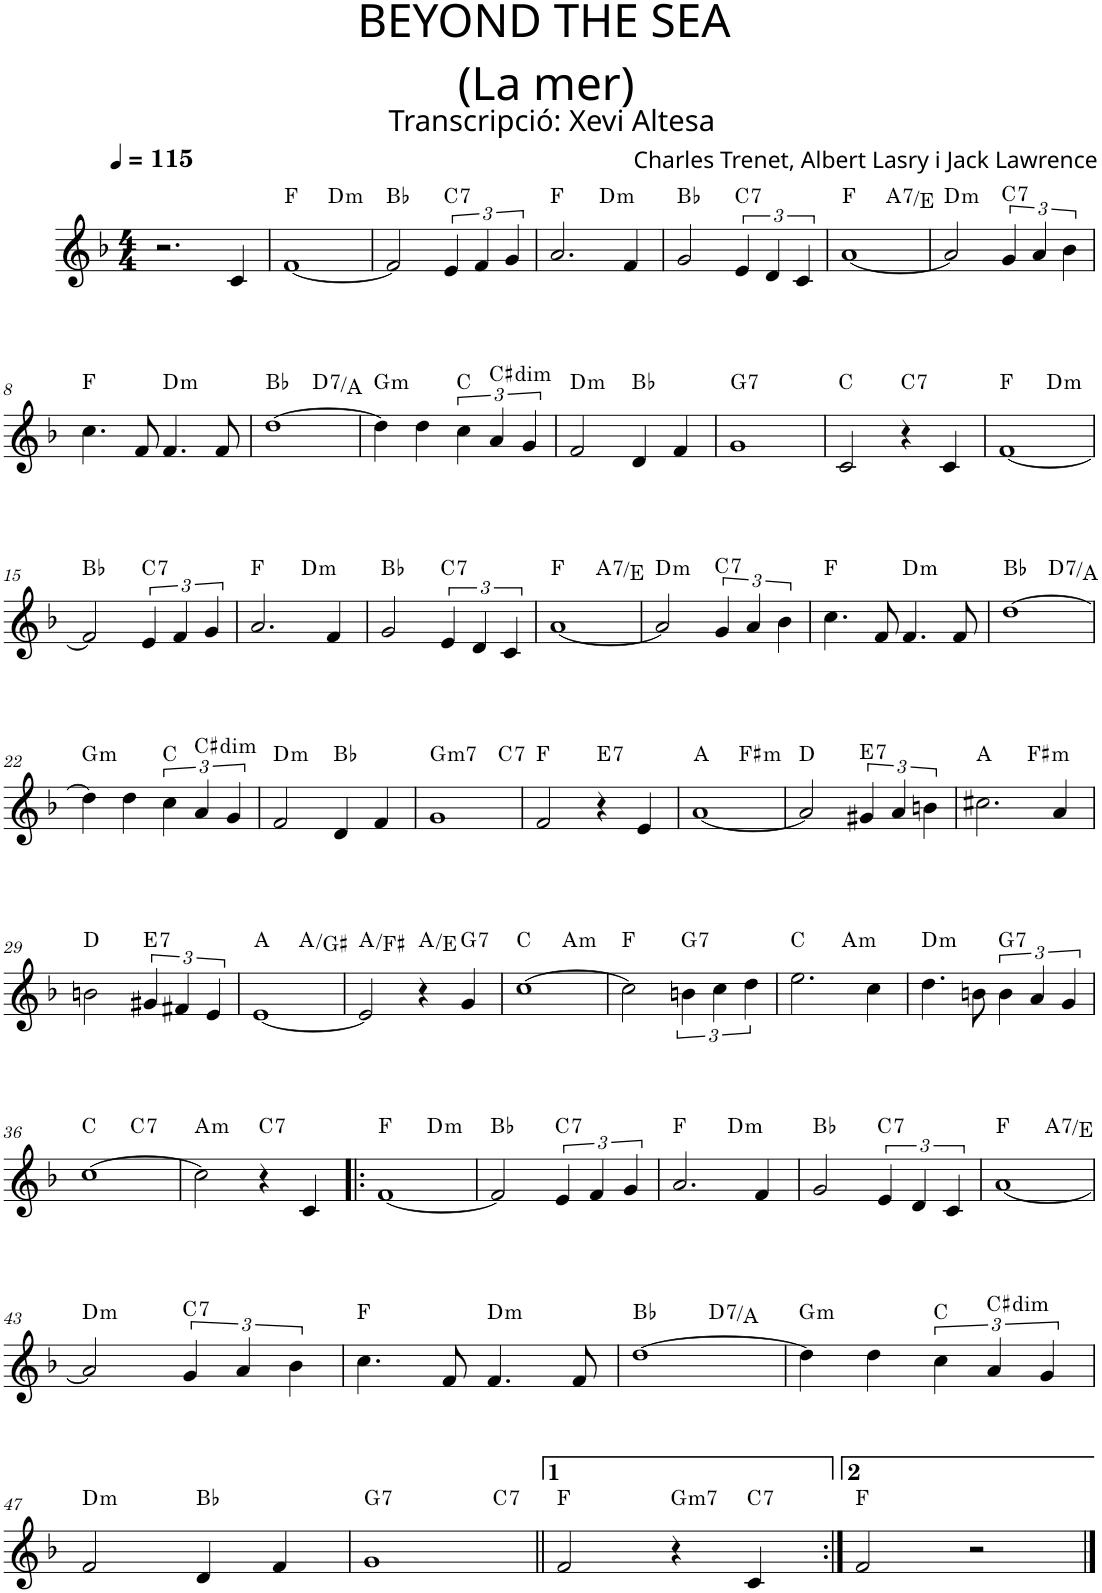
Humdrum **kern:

**kern	**harte
*part1	*part1
*staff1	*
*I"P1	*
*clefG2	*
*k[b-]	*
*F:	*
*M4/4	*
*MM115	*
=1	=1
2.r	.
4c/	.
=2	=2
*^	*
[<1f	2ryy	F:maj
!	!	!LO:H:kt=m
.	2ryy	D:min
*v	*v	*
=3	=3
2f/]	Bb:maj
!	!LO:H:kt=7
6e/	C:7
6f/	.
6g/	.
=4	=4
*^	*
2.a/	2ryy	F:maj
!	!	!LO:H:kt=m
.	2ryy	D:min
4f/	.	.
*v	*v	*
=5	=5
2g/	Bb:maj
!	!LO:H:kt=7
6e/	C:7
6d/	.
6c/	.
=6	=6
*^	*
[<1a	2ryy	F:maj
!	!	!LO:H:kt=7
.	2ryy	A:7/5
=7	=7	=7
!	!	!LO:H:kt=m
*v	*v	*
2a/]	D:min
!	!LO:H:kt=7
6g/	C:7
6a/	.
6b-\	.
!!LO:LB:g=z
=8	=8
4.cc\	F:maj
8f/	.
!	!LO:H:kt=m
4.f/	D:min
8f/	.
=9	=9
*^	*
[>1dd	2ryy	Bb:maj
!	!	!LO:H:kt=7
.	2ryy	D:7/5
=10	=10	=10
!	!	!LO:H:kt=m
*v	*v	*
4dd\]	G:min
4dd\	.
6cc\	C:maj
!	!LO:H:kt=dim
6a/	C#:dim
6g/	.
=11	=11
!	!LO:H:kt=m
2f/	D:min
4d/	Bb:maj
4f/	.
=12	=12
!	!LO:H:kt=7
1g	G:7
=13	=13
2c/	C:maj
!	!LO:H:kt=7
4r	C:7
4c/	.
=14	=14
*^	*
[<1f	2ryy	F:maj
!	!	!LO:H:kt=m
.	2ryy	D:min
*v	*v	*
!!LO:LB:g=z
=15	=15
2f/]	Bb:maj
!	!LO:H:kt=7
6e/	C:7
6f/	.
6g/	.
=16	=16
*^	*
2.a/	2ryy	F:maj
!	!	!LO:H:kt=m
.	2ryy	D:min
4f/	.	.
*v	*v	*
=17	=17
2g/	Bb:maj
!	!LO:H:kt=7
6e/	C:7
6d/	.
6c/	.
=18	=18
*^	*
[<1a	2ryy	F:maj
!	!	!LO:H:kt=7
.	2ryy	A:7/5
=19	=19	=19
!	!	!LO:H:kt=m
*v	*v	*
2a/]	D:min
!	!LO:H:kt=7
6g/	C:7
6a/	.
6b-\	.
=20	=20
4.cc\	F:maj
8f/	.
!	!LO:H:kt=m
4.f/	D:min
8f/	.
=21	=21
*^	*
[>1dd	2ryy	Bb:maj
!	!	!LO:H:kt=7
.	2ryy	D:7/5
!!LO:LB:g=z	!!
=22	=22	=22
!	!	!LO:H:kt=m
*v	*v	*
4dd\]	G:min
4dd\	.
6cc\	C:maj
!	!LO:H:kt=dim
6a/	C#:dim
6g/	.
=23	=23
!	!LO:H:kt=m
2f/	D:min
4d/	Bb:maj
4f/	.
=24	=24
!	!LO:H:kt=m7
*^	*
1g	2.ryy	G:min7
!	!	!LO:H:kt=7
.	4ryy	C:7
*v	*v	*
=25	=25
2f/	F:maj
!	!LO:H:kt=7
4r	E:7
4e/	.
=26	=26
*^	*
[<1a	2ryy	A:maj
!	!	!LO:H:kt=m
.	2ryy	F#:min
*v	*v	*
=27	=27
2a/]	D:maj
!	!LO:H:kt=7
6g#X/	E:7
6a/	.
6bn\	.
=28	=28
*^	*
2.cc#X\	2ryy	A:maj
!	!	!LO:H:kt=m
.	2ryy	F#:min
4a/	.	.
*v	*v	*
!!LO:LB:g=z
=29	=29
2bn\	D:maj
!	!LO:H:kt=7
6g#X/	E:7
6f#X/	.
6e/	.
=30	=30
*^	*
[<1e	2ryy	A:maj
.	2ryy	A:maj/7
*v	*v	*
=31	=31
2e/]	A:maj/6
4r	A:maj/5
!	!LO:H:kt=7
4g/	G:7
=32	=32
*^	*
[>1cc	2ryy	C:maj
!	!	!LO:H:kt=m
.	2ryy	A:min
*v	*v	*
=33	=33
2cc\]	F:maj
!	!LO:H:kt=7
6bn\	G:7
6cc\	.
6dd\	.
=34	=34
*^	*
2.ee\	2ryy	C:maj
!	!	!LO:H:kt=m
.	2ryy	A:min
4cc\	.	.
=35	=35	=35
!	!	!LO:H:kt=m
*v	*v	*
4.dd\	D:min
8bn\	.
!	!LO:H:kt=7
6b\	G:7
6a/	.
6g/	.
!!LO:LB:g=z
=36	=36
*^	*
[>1cc	2ryy	C:maj
!	!	!LO:H:kt=7
.	2ryy	C:7
=37	=37	=37
!	!	!LO:H:kt=m
*v	*v	*
2cc\]	A:min
!	!LO:H:kt=7
4r	C:7
4c/	.
=38!|:	=38!|:
*^	*
[<1f	2ryy	F:maj
!	!	!LO:H:kt=m
.	2ryy	D:min
*v	*v	*
=39	=39
2f/]	Bb:maj
!	!LO:H:kt=7
6e/	C:7
6f/	.
6g/	.
=40	=40
*^	*
2.a/	2ryy	F:maj
!	!	!LO:H:kt=m
.	2ryy	D:min
4f/	.	.
*v	*v	*
=41	=41
2g/	Bb:maj
!	!LO:H:kt=7
6e/	C:7
6d/	.
6c/	.
=42	=42
*^	*
[<1a	2ryy	F:maj
!	!	!LO:H:kt=7
.	2ryy	A:7/5
!!LO:LB:g=z	!!
=43	=43	=43
!	!	!LO:H:kt=m
*v	*v	*
2a/]	D:min
!	!LO:H:kt=7
6g/	C:7
6a/	.
6b-\	.
=44	=44
4.cc\	F:maj
8f/	.
!	!LO:H:kt=m
4.f/	D:min
8f/	.
=45	=45
*^	*
[>1dd	2ryy	Bb:maj
!	!	!LO:H:kt=7
.	2ryy	D:7/5
=46	=46	=46
!	!	!LO:H:kt=m
*v	*v	*
4dd\]	G:min
4dd\	.
6cc\	C:maj
!	!LO:H:kt=dim
6a/	C#:dim
6g/	.
!!LO:LB:g=z
=47	=47
!	!LO:H:kt=m
2f/	D:min
4d/	Bb:maj
4f/	.
=48	=48
!	!LO:H:kt=7
*^	*
1g	2.ryy	G:7
!	!	!LO:H:kt=7
.	4ryy	C:7
*v	*v	*
=49||	=49||
2f/	F:maj
!	!LO:H:kt=m7
4r	G:min7
!	!LO:H:kt=7
4c/	C:7
=50:|!	=50:|!
2f/	F:maj
2r	.
==	==
*-	*-
